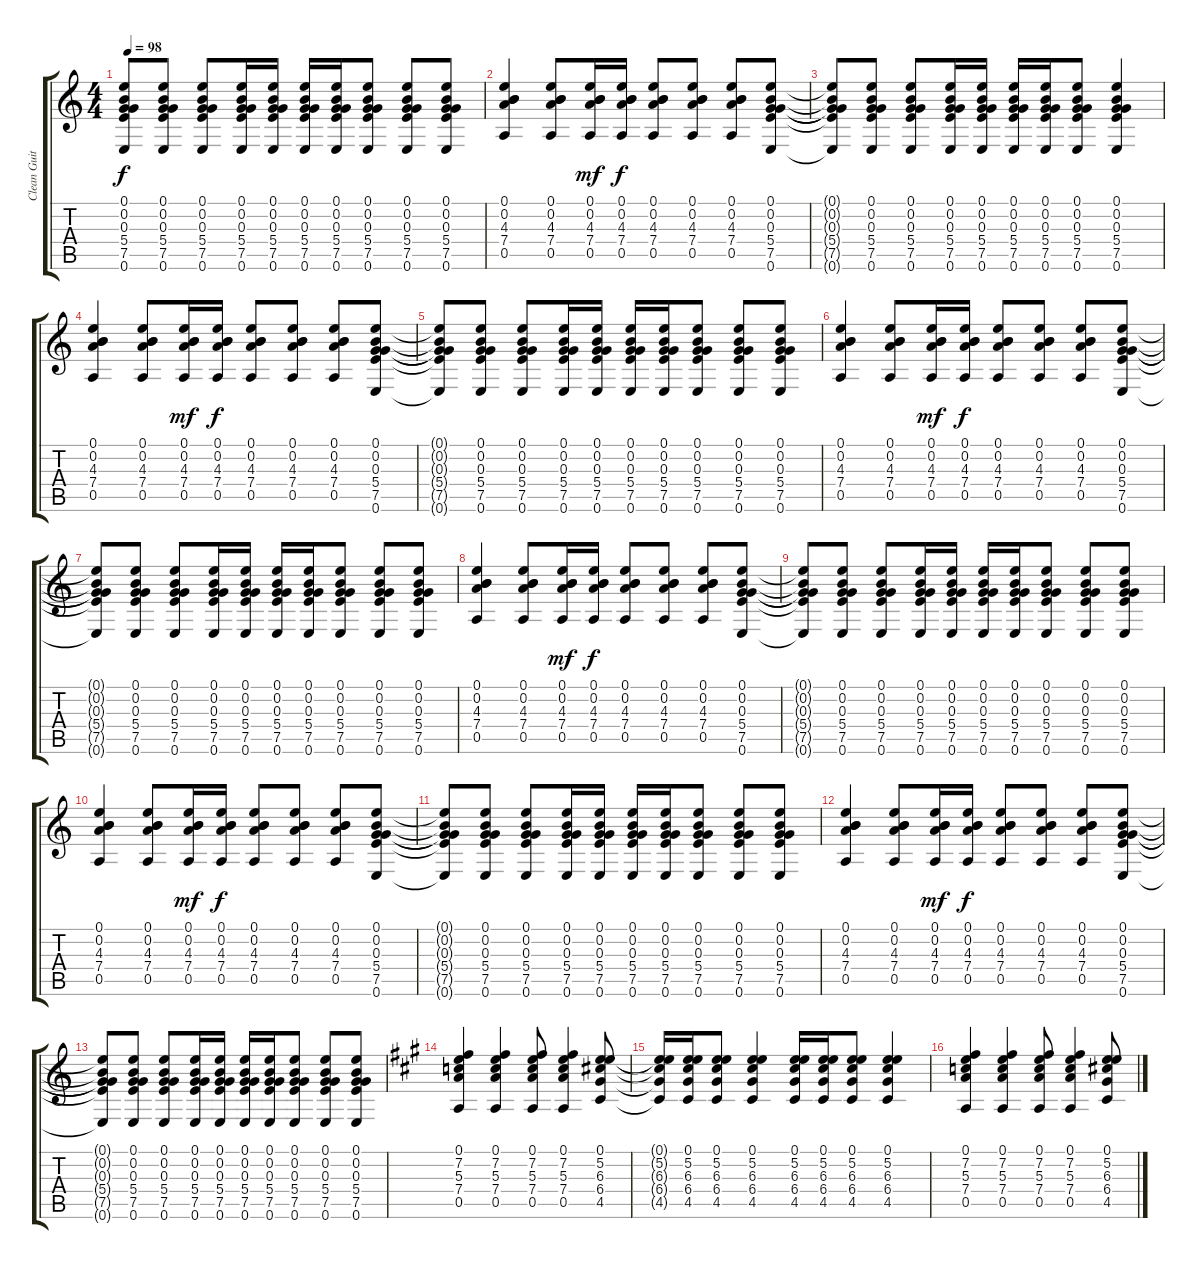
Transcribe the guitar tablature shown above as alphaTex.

\track ("Clean Guitar" "Clean Guit") {instrument acousticguitarsteel}
\staff {score tabs}
\tuning (E4 B3 G3 D3 A2 E2) {hide}
\ts (4 4)
\tempo 98
\clef g2
\ks aminor
(0.1{t} 0.2{t} 0.3{t} 5.4{t} 7.5{t} 0.6{t}).8{dy f} (0.1 0.2 0.3 5.4 7.5 0.6).8 (0.1 0.2 0.3 5.4 7.5 0.6).8 (0.1 0.2 0.3 5.4 7.5 0.6).16 (0.1 0.2 0.3 5.4 7.5 0.6).16 (0.1 0.2 0.3 5.4 7.5 0.6).16 (0.1 0.2 0.3 5.4 7.5 0.6).16 (0.1 0.2 0.3 5.4 7.5 0.6).8 (0.1 0.2 0.3 5.4 7.5 0.6).8 (0.1 0.2 0.3 5.4 7.5 0.6).8 |
(0.1 0.2 4.3 7.4 0.5).4 (0.1 0.2 4.3 7.4 0.5).8 (0.1 0.2 4.3 7.4 0.5).16{dy mf} (0.1 0.2 4.3 7.4 0.5).16{dy f} (0.1 0.2 4.3 7.4 0.5).8 (0.1 0.2 4.3 7.4 0.5).8 (0.1 0.2 4.3 7.4 0.5).8 (0.1 0.2 0.3 5.4 7.5 0.6).8 |
(0.1{t} 0.2{t} 0.3{t} 5.4{t} 7.5{t} 0.6{t}).8 (0.1 0.2 0.3 5.4 7.5 0.6).8 (0.1 0.2 0.3 5.4 7.5 0.6).8 (0.1 0.2 0.3 5.4 7.5 0.6).16 (0.1 0.2 0.3 5.4 7.5 0.6).16 (0.1 0.2 0.3 5.4 7.5 0.6).16 (0.1 0.2 0.3 5.4 7.5 0.6).16 (0.1 0.2 0.3 5.4 7.5 0.6).8 (0.1 0.2 0.3 5.4 7.5 0.6).4 |
(0.1 0.2 4.3 7.4 0.5).4 (0.1 0.2 4.3 7.4 0.5).8 (0.1 0.2 4.3 7.4 0.5).16{dy mf} (0.1 0.2 4.3 7.4 0.5).16{dy f} (0.1 0.2 4.3 7.4 0.5).8 (0.1 0.2 4.3 7.4 0.5).8 (0.1 0.2 4.3 7.4 0.5).8 (0.1 0.2 0.3 5.4 7.5 0.6).8 |
(0.1{t} 0.2{t} 0.3{t} 5.4{t} 7.5{t} 0.6{t}).8 (0.1 0.2 0.3 5.4 7.5 0.6).8 (0.1 0.2 0.3 5.4 7.5 0.6).8 (0.1 0.2 0.3 5.4 7.5 0.6).16 (0.1 0.2 0.3 5.4 7.5 0.6).16 (0.1 0.2 0.3 5.4 7.5 0.6).16 (0.1 0.2 0.3 5.4 7.5 0.6).16 (0.1 0.2 0.3 5.4 7.5 0.6).8 (0.1 0.2 0.3 5.4 7.5 0.6).8 (0.1 0.2 0.3 5.4 7.5 0.6).8 |
(0.1 0.2 4.3 7.4 0.5).4{volume 14 balance 8 instrument acousticguitarsteel} (0.1 0.2 4.3 7.4 0.5).8 (0.1 0.2 4.3 7.4 0.5).16{dy mf} (0.1 0.2 4.3 7.4 0.5).16{dy f} (0.1 0.2 4.3 7.4 0.5).8 (0.1 0.2 4.3 7.4 0.5).8 (0.1 0.2 4.3 7.4 0.5).8 (0.1 0.2 0.3 5.4 7.5 0.6).8 |
(0.1{t} 0.2{t} 0.3{t} 5.4{t} 7.5{t} 0.6{t}).8 (0.1 0.2 0.3 5.4 7.5 0.6).8 (0.1 0.2 0.3 5.4 7.5 0.6).8 (0.1 0.2 0.3 5.4 7.5 0.6).16 (0.1 0.2 0.3 5.4 7.5 0.6).16 (0.1 0.2 0.3 5.4 7.5 0.6).16 (0.1 0.2 0.3 5.4 7.5 0.6).16 (0.1 0.2 0.3 5.4 7.5 0.6).8 (0.1 0.2 0.3 5.4 7.5 0.6).8 (0.1 0.2 0.3 5.4 7.5 0.6).8 |
(0.1 0.2 4.3 7.4 0.5).4{volume 14 balance 8 instrument acousticguitarsteel} (0.1 0.2 4.3 7.4 0.5).8 (0.1 0.2 4.3 7.4 0.5).16{dy mf} (0.1 0.2 4.3 7.4 0.5).16{dy f} (0.1 0.2 4.3 7.4 0.5).8 (0.1 0.2 4.3 7.4 0.5).8 (0.1 0.2 4.3 7.4 0.5).8 (0.1 0.2 0.3 5.4 7.5 0.6).8 |
(0.1{t} 0.2{t} 0.3{t} 5.4{t} 7.5{t} 0.6{t}).8 (0.1 0.2 0.3 5.4 7.5 0.6).8 (0.1 0.2 0.3 5.4 7.5 0.6).8 (0.1 0.2 0.3 5.4 7.5 0.6).16 (0.1 0.2 0.3 5.4 7.5 0.6).16 (0.1 0.2 0.3 5.4 7.5 0.6).16 (0.1 0.2 0.3 5.4 7.5 0.6).16 (0.1 0.2 0.3 5.4 7.5 0.6).8 (0.1 0.2 0.3 5.4 7.5 0.6).8 (0.1 0.2 0.3 5.4 7.5 0.6).8 |
(0.1 0.2 4.3 7.4 0.5).4{volume 14 balance 8 instrument acousticguitarsteel} (0.1 0.2 4.3 7.4 0.5).8 (0.1 0.2 4.3 7.4 0.5).16{dy mf} (0.1 0.2 4.3 7.4 0.5).16{dy f} (0.1 0.2 4.3 7.4 0.5).8 (0.1 0.2 4.3 7.4 0.5).8 (0.1 0.2 4.3 7.4 0.5).8 (0.1 0.2 0.3 5.4 7.5 0.6).8 |
(0.1{t} 0.2{t} 0.3{t} 5.4{t} 7.5{t} 0.6{t}).8 (0.1 0.2 0.3 5.4 7.5 0.6).8 (0.1 0.2 0.3 5.4 7.5 0.6).8 (0.1 0.2 0.3 5.4 7.5 0.6).16 (0.1 0.2 0.3 5.4 7.5 0.6).16 (0.1 0.2 0.3 5.4 7.5 0.6).16 (0.1 0.2 0.3 5.4 7.5 0.6).16 (0.1 0.2 0.3 5.4 7.5 0.6).8 (0.1 0.2 0.3 5.4 7.5 0.6).8 (0.1 0.2 0.3 5.4 7.5 0.6).8 |
(0.1 0.2 4.3 7.4 0.5).4{volume 14 balance 8 instrument acousticguitarsteel} (0.1 0.2 4.3 7.4 0.5).8 (0.1 0.2 4.3 7.4 0.5).16{dy mf} (0.1 0.2 4.3 7.4 0.5).16{dy f} (0.1 0.2 4.3 7.4 0.5).8 (0.1 0.2 4.3 7.4 0.5).8 (0.1 0.2 4.3 7.4 0.5).8 (0.1 0.2 0.3 5.4 7.5 0.6).8 |
(0.1{t} 0.2{t} 0.3{t} 5.4{t} 7.5{t} 0.6{t}).8 (0.1 0.2 0.3 5.4 7.5 0.6).8 (0.1 0.2 0.3 5.4 7.5 0.6).8 (0.1 0.2 0.3 5.4 7.5 0.6).16 (0.1 0.2 0.3 5.4 7.5 0.6).16 (0.1 0.2 0.3 5.4 7.5 0.6).16 (0.1 0.2 0.3 5.4 7.5 0.6).16 (0.1 0.2 0.3 5.4 7.5 0.6).8 (0.1 0.2 0.3 5.4 7.5 0.6).8 (0.1 0.2 0.3 5.4 7.5 0.6).8 |
\ks f#minor
(0.1 7.2 5.3 7.4 0.5).4 (0.1 7.2 5.3 7.4 0.5).4 (0.1 7.2 5.3 7.4 0.5).8 (0.1 7.2 5.3 7.4 0.5).4 (0.1 5.2 6.3 6.4 4.5).8 |
(0.1{t} 5.2{t} 6.3{t} 6.4{t} 4.5{t}).16 (0.1 5.2 6.3 6.4 4.5).16 (0.1 5.2 6.3 6.4 4.5).8 (0.1 5.2 6.3 6.4 4.5).4 (0.1 5.2 6.3 6.4 4.5).16 (0.1 5.2 6.3 6.4 4.5).16 (0.1 5.2 6.3 6.4 4.5).8 (0.1 5.2 6.3 6.4 4.5).4 |
(0.1 7.2 5.3 7.4 0.5).4 (0.1 7.2 5.3 7.4 0.5).4 (0.1 7.2 5.3 7.4 0.5).8 (0.1 7.2 5.3 7.4 0.5).4 (0.1 5.2 6.3 6.4 4.5).8
